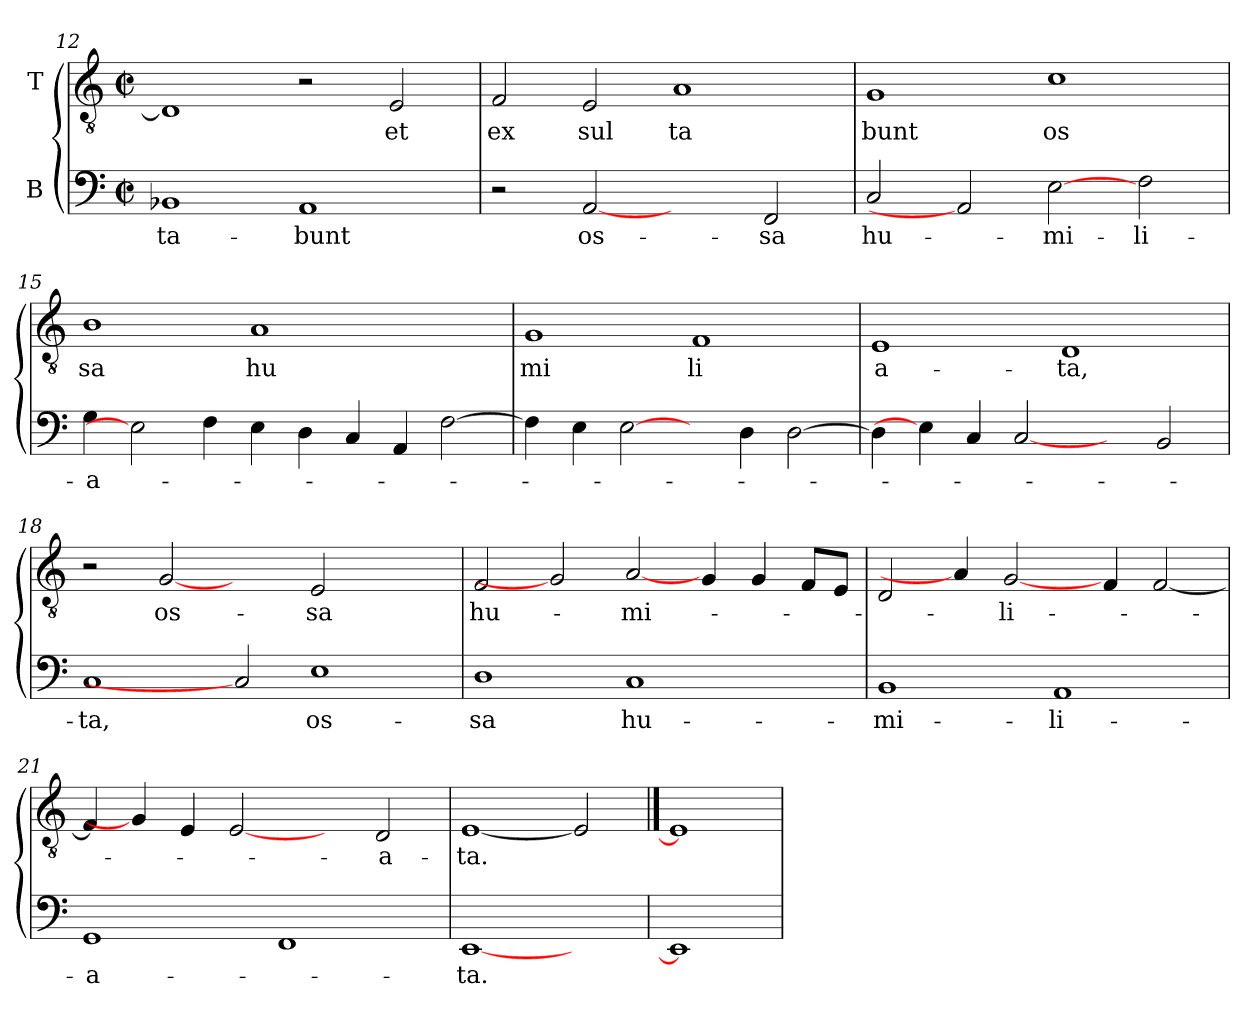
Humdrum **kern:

**kern	**text	**kern	**text
*part2	*part2	*part1	*part1
*staff2	*staff2	*staff1	*staff1
*I"B	*	*I"T	*
*clefF4	*	*clefGv2	*
*M2/2	*	*M2/2	*
*met(c|)	*	*met(c|)	*
=12	=12	=12	=12
!	!LO:LY:b:cj	!	!
1BB-X	-ta-	1D]	.
!	!LO:LY:b:cj	!	!
1AA	-bunt	2r	.
!	!	!	!LO:LY:b:cj
.	.	2E/	et
=13	=13	=13	=13
!	!	!	!LO:LY:b:cj
2r	.	2F/	ex
!	!LO:LY:b:cj	!	!LO:LY:b:cj
[2AA	os-	2E/	sul
!	!	!	!LO:LY:b:cj
2ryy	.	1A	ta
!	!LO:LY:b:cj	!	!
2FF/	-sa	.	.
=14	=14	=14	=14
!	!LO:LY:b:cj	!	!LO:LY:b:cj
2C/	hu-	1G	bunt
2AA]	.	.	.
!	!LO:LY:b:cj	!	!LO:LY:b:cj
[2E	-mi-	1c	os
!	!LO:LY:b:cj	!	!
2F\	-li-	.	.
=15	=15	=15	=15
!	!LO:LY:b:cj	!	!LO:LY:b:cj
4G\	-a-	1B	sa
2E]	.	.	.
4F\	.	.	.
!	!	!	!LO:LY:b:cj
4E\	.	1A	hu
4D\	.	.	.
4C/	.	.	.
4AA/	.	.	.
[>2F\	.	2ryy	.
=16	=16	=16	=16
!	!	!	!LO:LY:b:cj
4F\]	.	1G	mi
4E\	.	.	.
[2E\	.	.	.
!	!	!	!LO:LY:b:cj
4ryy	.	1F	li
4D\	.	.	.
[>2D\	.	.	.
!!LO:LB:g=z
=17	=17	=17	=17
!	!	!	!LO:LY:b:cj
4D\]	.	1E	a-
4E\]	.	.	.
4C/	.	.	.
[2C	.	.	.
!	!	!	!LO:LY:b:cj
.	.	1D	-ta,
4ryy	.	.	.
2BB/	.	.	.
=18	=18	=18	=18
!	!LO:LY:b:cj	!	!
1C	-ta,	2r	.
!	!	!	!LO:LY:b:cj
.	.	[2G	os-
2C]	.	2ryy	.
!	!LO:LY:b:cj	!	!LO:LY:b:cj
1E	os-	2E/	-sa
.	.	2ryy	.
=19	=19	=19	=19
!	!LO:LY:b:cj	!	!LO:LY:b:cj
1D	-sa	2F/	hu-
.	.	2G]	.
!	!LO:LY:b:cj	!	!LO:LY:b
1C	hu-	[2A/	-mi-
.	.	4G/	.
.	.	4G/	.
4ryy	.	8F/L	.
.	.	8E/J	.
=20	=20	=20	=20
!	!LO:LY:b:cj	!	!
1BB	-mi-	2D/	.
.	.	4A/]	.
!	!	!	!LO:LY:b:cj
.	.	[2G/	-li-
!	!LO:LY:b:cj	!	!
1AA	-li-	.	.
.	.	4F/	.
.	.	[<2F/	.
=21	=21	=21	=21
!	!LO:LY:b:rj	!	!
1GG	-a-	4F/]	.
.	.	4G/]	.
.	.	4E/	.
.	.	[2E	.
1FF	.	.	.
.	.	4ryy	.
!	!	!	!LO:LY:b:cj
.	.	2D/	-a-
=22	=22	=22	=22
!	!LO:LY:b:cj	!	!LO:LY:b:cj
[1EE	-ta.	[1E	-ta.
2ryy	.	2E]	.
=23	==23	==23	==23
1EE]	.	1E]	.
=	=	=	=
*-	*-	*-	*-
